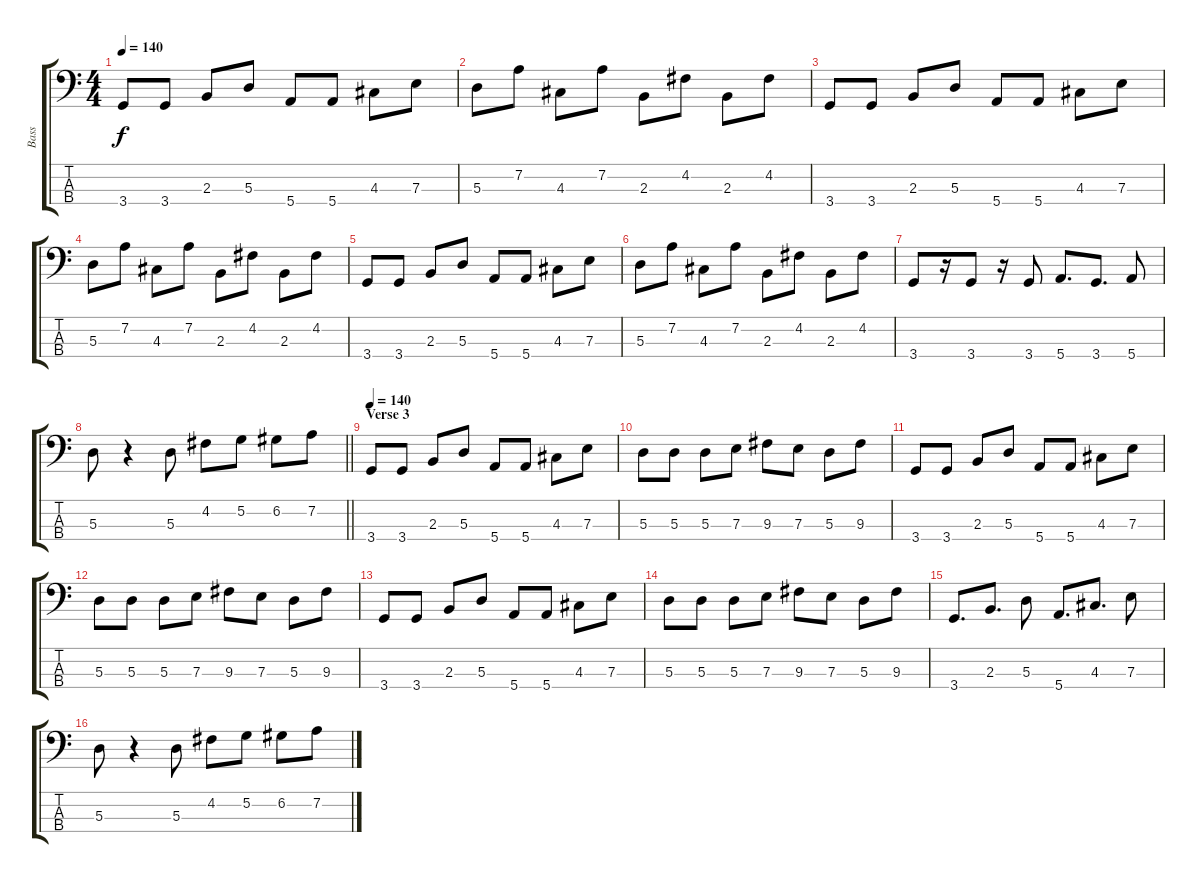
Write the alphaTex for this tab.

\track ("Bass" "Bass") {instrument electricbassfinger}
\staff {score tabs}
\tuning (G2 D2 A1 E1) {hide}
\ts (4 4)
\tempo 140
\clef f4
\ks c
3.4.8{dy f} 3.4.8 2.3.8 5.3.8 5.4.8 5.4.8 4.3.8 7.3.8 |
5.3.8 7.2.8 4.3.8 7.2.8 2.3.8 4.2.8 2.3.8 4.2.8 |
3.4.8 3.4.8 2.3.8 5.3.8 5.4.8 5.4.8 4.3.8 7.3.8 |
5.3.8 7.2.8 4.3.8 7.2.8 2.3.8 4.2.8 2.3.8 4.2.8 |
3.4.8 3.4.8 2.3.8 5.3.8 5.4.8 5.4.8 4.3.8 7.3.8 |
5.3.8 7.2.8 4.3.8 7.2.8 2.3.8 4.2.8 2.3.8 4.2.8 |
3.4.8 r.16 3.4.8 r.16 3.4.8 5.4.8{d} 3.4.8{d} 5.4.8 |
\barLineRight lightlight
5.3.8 r.4 5.3.8 4.2.8 5.2.8 6.2.8 7.2.8 |
\section ("" "Verse 3")
\tempo 140
3.4.8 3.4.8 2.3.8 5.3.8 5.4.8 5.4.8 4.3.8 7.3.8 |
5.3.8 5.3.8 5.3.8 7.3.8 9.3.8 7.3.8 5.3.8 9.3.8 |
3.4.8 3.4.8 2.3.8 5.3.8 5.4.8 5.4.8 4.3.8 7.3.8 |
5.3.8 5.3.8 5.3.8 7.3.8 9.3.8 7.3.8 5.3.8 9.3.8 |
3.4.8 3.4.8 2.3.8 5.3.8 5.4.8 5.4.8 4.3.8 7.3.8 |
5.3.8 5.3.8 5.3.8 7.3.8 9.3.8 7.3.8 5.3.8 9.3.8 |
3.4.8{d} 2.3.8{d} 5.3.8 5.4.8{d} 4.3.8{d} 7.3.8 |
5.3.8 r.4 5.3.8 4.2.8 5.2.8 6.2.8 7.2.8
